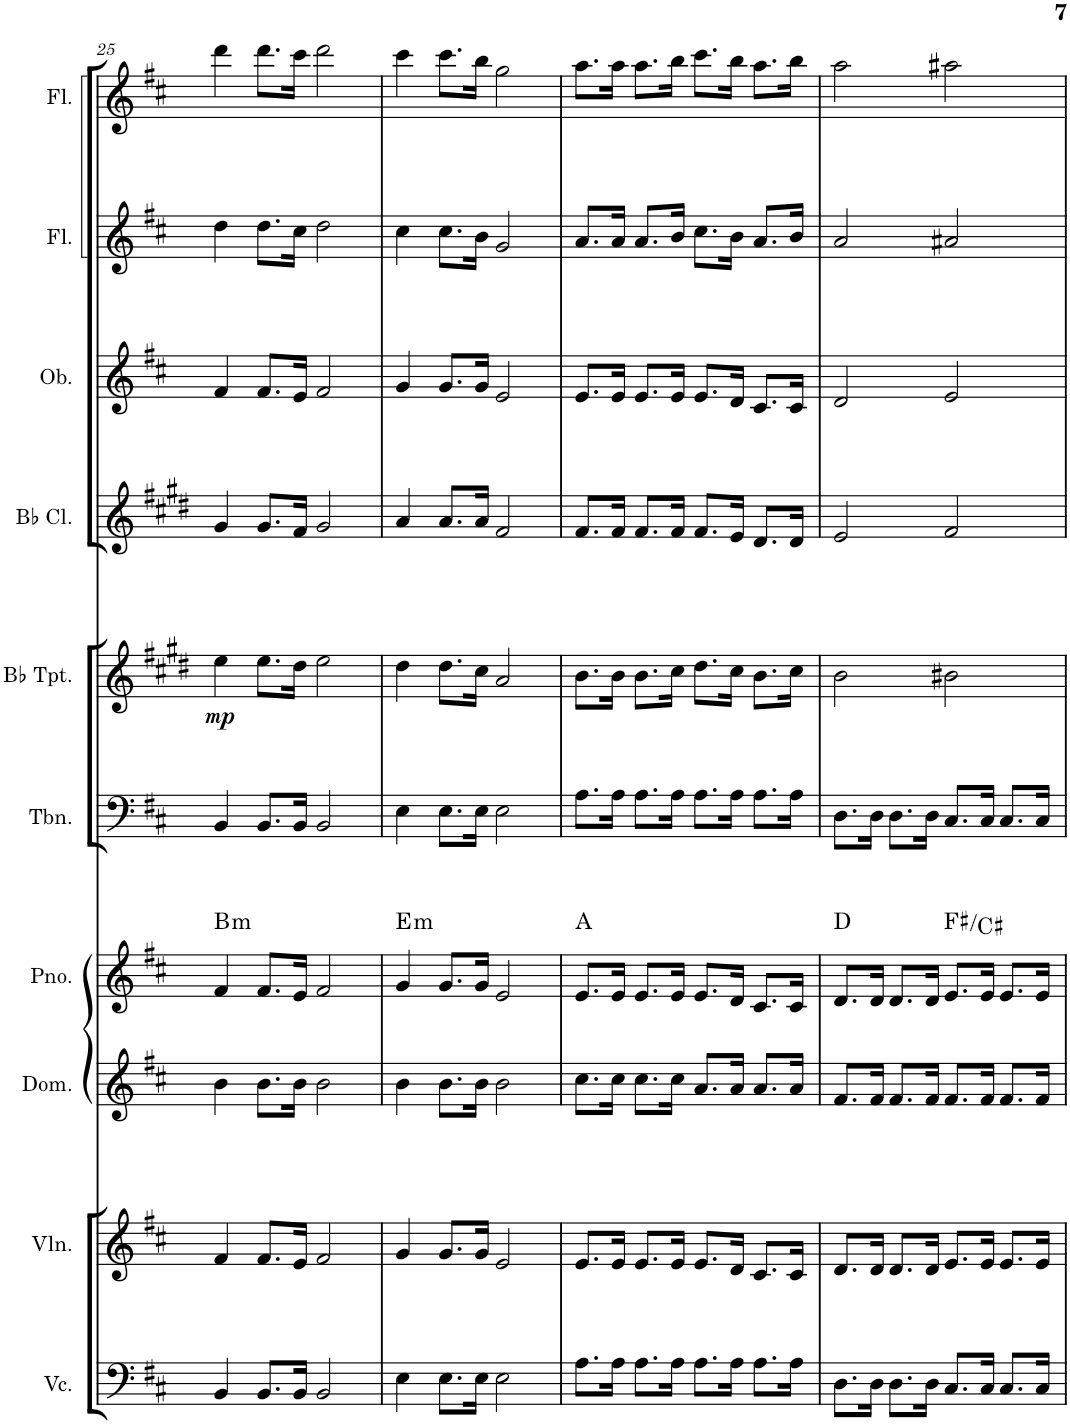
**kern	**kern	**kern	**kern	**harte	**kern	**kern	**dynam	**kern	**kern	**kern	**kern
*part10	*part9	*part8	*part7	*part7	*part6	*part5	*part5	*part4	*part3	*part2	*part1
*staff10	*staff9	*staff8	*staff7	*	*staff6	*staff5	*staff5	*staff4	*staff3	*staff2	*staff1
*I"Violoncello	*I"Violin	*I"Domra	*I"Piano	*	*I"Trombone	*I"Bb Trumpet	*	*I"Bb Clarinet	*I"Oboe	*I"Flute	*I"Flute
*I'Vc.	*I'Vln.	*I'Dom.	*I'Pno.	*	*I'Tbn.	*I'Bb Tpt.	*	*I'Bb Cl.	*I'Ob.	*I'Fl.	*I'Fl.
!!LO:PB:g=z
*clefF4	*clefG2	*clefG2	*clefG2	*	*clefF4	*clefG2	*	*clefG2	*clefG2	*clefG2	*clefG2
*	*	*	*	*	*	*Trd1c2	*	*Trd1c2	*	*	*
*k[f#c#]	*k[f#c#]	*k[f#c#]	*k[f#c#]	*	*k[f#c#]	*k[f#c#g#d#]	*	*k[f#c#g#d#]	*k[f#c#]	*k[f#c#]	*k[f#c#]
*M4/4	*M4/4	*M4/4	*M4/4	*	*M4/4	*M4/4	*	*M4/4	*M4/4	*M4/4	*M4/4
=25	=25	=25	=25	=25	=25	=25	=25	=25	=25	=25	=25
!	!	!	!	!LO:H:kt=m	!	!	!LO:DY:b	!	!	!	!
4BB/	4f#/	4b\	4f#/	B:min	4BB/	4ee\	mp	4g#/	4f#/	4dd\	4ddd\
8.BB/L	8.f#/L	8.b\L	8.f#/L	.	8.BB/L	8.ee\L	.	8.g#/L	8.f#/L	8.dd\L	8.ddd\L
16BB/Jk	16e/Jk	16b\Jk	16e/Jk	.	16BB/Jk	16dd#\Jk	.	16f#/Jk	16e/Jk	16cc#\Jk	16ccc#\Jk
2BB/	2f#/	2b\	2f#/	.	2BB/	2ee\	.	2g#/	2f#/	2dd\	2ddd\
=26	=26	=26	=26	=26	=26	=26	=26	=26	=26	=26	=26
!	!	!	!	!LO:H:kt=m	!	!	!	!	!	!	!
4E\	4g/	4b\	4g/	E:min	4E\	4dd#\	.	4a/	4g/	4cc#\	4ccc#\
8.E\L	8.g/L	8.b\L	8.g/L	.	8.E\L	8.dd#\L	.	8.a/L	8.g/L	8.cc#\L	8.ccc#\L
16E\Jk	16g/Jk	16b\Jk	16g/Jk	.	16E\Jk	16cc#\Jk	.	16a/Jk	16g/Jk	16b\Jk	16bb\Jk
2E\	2e/	2b\	2e/	.	2E\	2a/	.	2f#/	2e/	2g/	2gg\
=27	=27	=27	=27	=27	=27	=27	=27	=27	=27	=27	=27
8.A\L	8.e/L	8.cc#\L	8.e/L	A:maj	8.A\L	8.b\L	.	8.f#/L	8.e/L	8.a/L	8.aa\L
16A\Jk	16e/Jk	16cc#\Jk	16e/Jk	.	16A\Jk	16b\Jk	.	16f#/Jk	16e/Jk	16a/Jk	16aa\Jk
8.A\L	8.e/L	8.cc#\L	8.e/L	.	8.A\L	8.b\L	.	8.f#/L	8.e/L	8.a/L	8.aa\L
16A\Jk	16e/Jk	16cc#\Jk	16e/Jk	.	16A\Jk	16cc#\Jk	.	16f#/Jk	16e/Jk	16b/Jk	16bb\Jk
8.A\L	8.e/L	8.a/L	8.e/L	.	8.A\L	8.dd#\L	.	8.f#/L	8.e/L	8.cc#\L	8.ccc#\L
16A\Jk	16d/Jk	16a/Jk	16d/Jk	.	16A\Jk	16cc#\Jk	.	16e/Jk	16d/Jk	16b\Jk	16bb\Jk
8.A\L	8.c#/L	8.a/L	8.c#/L	.	8.A\L	8.b\L	.	8.d#/L	8.c#/L	8.a/L	8.aa\L
16A\Jk	16c#/Jk	16a/Jk	16c#/Jk	.	16A\Jk	16cc#\Jk	.	16d#/Jk	16c#/Jk	16b/Jk	16bb\Jk
=28	=28	=28	=28	=28	=28	=28	=28	=28	=28	=28	=28
8.D\L	8.d/L	8.f#/L	8.d/L	D:maj	8.D\L	2b\	.	2e/	2d/	2a/	2aa\
16D\Jk	16d/Jk	16f#/Jk	16d/Jk	.	16D\Jk	.	.	.	.	.	.
8.D\L	8.d/L	8.f#/L	8.d/L	.	8.D\L	.	.	.	.	.	.
16D\Jk	16d/Jk	16f#/Jk	16d/Jk	.	16D\Jk	.	.	.	.	.	.
8.C#/L	8.e/L	8.f#/L	8.e/L	F#:maj/5	8.C#/L	2b#X\	.	2f#/	2e/	2a#X/	2aa#X\
16C#/Jk	16e/Jk	16f#/Jk	16e/Jk	.	16C#/Jk	.	.	.	.	.	.
8.C#/L	8.e/L	8.f#/L	8.e/L	.	8.C#/L	.	.	.	.	.	.
16C#/Jk	16e/Jk	16f#/Jk	16e/Jk	.	16C#/Jk	.	.	.	.	.	.
=	=	=	=	=	=	=	=	=	=	=	=
*-	*-	*-	*-	*-	*-	*-	*-	*-	*-	*-	*-
